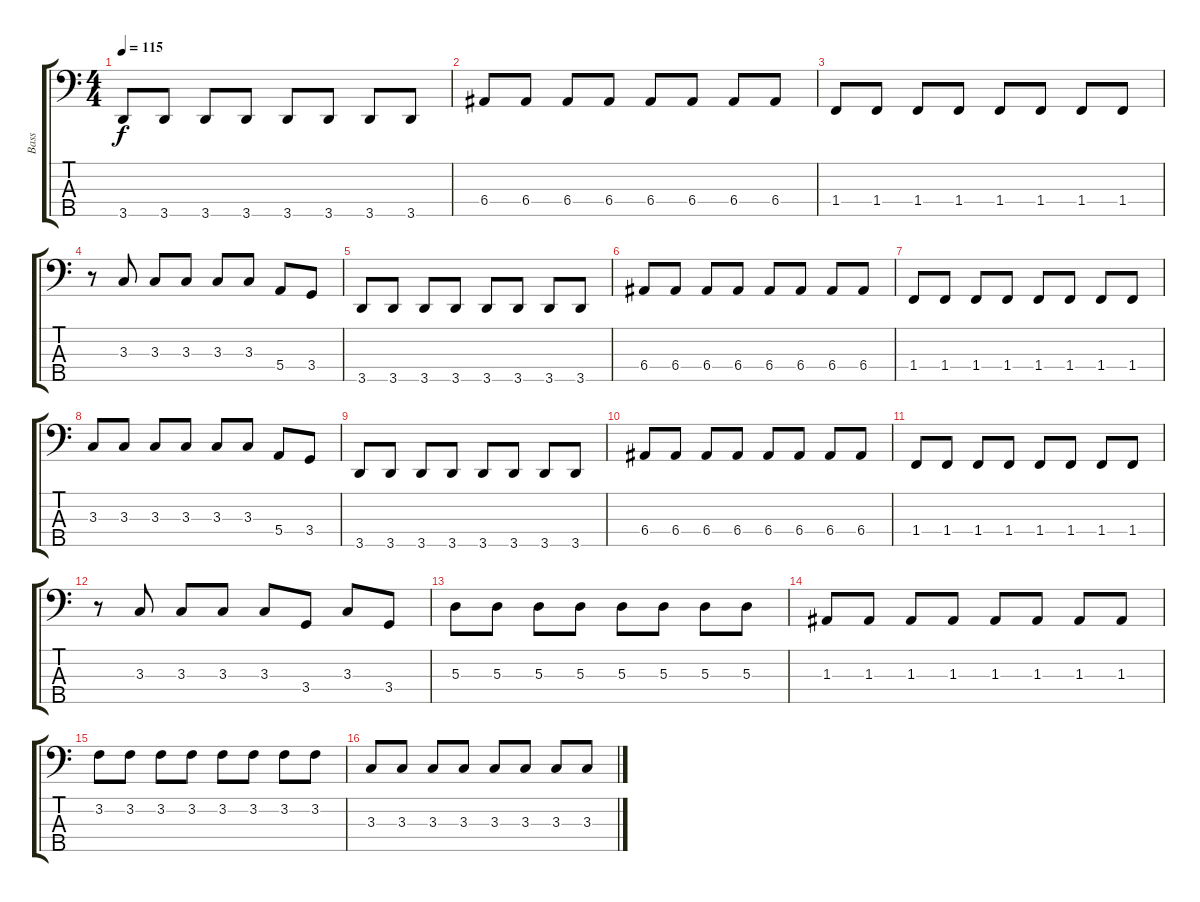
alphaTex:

\track ("Bass" "Bass") {instrument electricbassfinger}
\staff {score tabs}
\tuning (G2 D2 A1 E1 B0) {hide}
\ts (4 4)
\tempo 115
\clef f4
\ks c
3.5.8{dy f} 3.5.8 3.5.8 3.5.8 3.5.8 3.5.8 3.5.8 3.5.8 |
6.4.8 6.4.8 6.4.8 6.4.8 6.4.8 6.4.8 6.4.8 6.4.8 |
1.4.8 1.4.8 1.4.8 1.4.8 1.4.8 1.4.8 1.4.8 1.4.8 |
r.8 3.3.8 3.3.8 3.3.8 3.3.8 3.3.8 5.4.8 3.4.8 |
3.5.8 3.5.8 3.5.8 3.5.8 3.5.8 3.5.8 3.5.8 3.5.8 |
6.4.8 6.4.8 6.4.8 6.4.8 6.4.8 6.4.8 6.4.8 6.4.8 |
1.4.8 1.4.8 1.4.8 1.4.8 1.4.8 1.4.8 1.4.8 1.4.8 |
3.3.8 3.3.8 3.3.8 3.3.8 3.3.8 3.3.8 5.4.8 3.4.8 |
3.5.8 3.5.8 3.5.8 3.5.8 3.5.8 3.5.8 3.5.8 3.5.8 |
6.4.8 6.4.8 6.4.8 6.4.8 6.4.8 6.4.8 6.4.8 6.4.8 |
1.4.8 1.4.8 1.4.8 1.4.8 1.4.8 1.4.8 1.4.8 1.4.8 |
r.8 3.3.8 3.3.8 3.3.8 3.3.8 3.4.8 3.3.8 3.4.8 |
5.3.8 5.3.8 5.3.8 5.3.8 5.3.8 5.3.8 5.3.8 5.3.8 |
1.3.8 1.3.8 1.3.8 1.3.8 1.3.8 1.3.8 1.3.8 1.3.8 |
3.2.8 3.2.8 3.2.8 3.2.8 3.2.8 3.2.8 3.2.8 3.2.8 |
3.3.8 3.3.8 3.3.8 3.3.8 3.3.8 3.3.8 3.3.8 3.3.8
